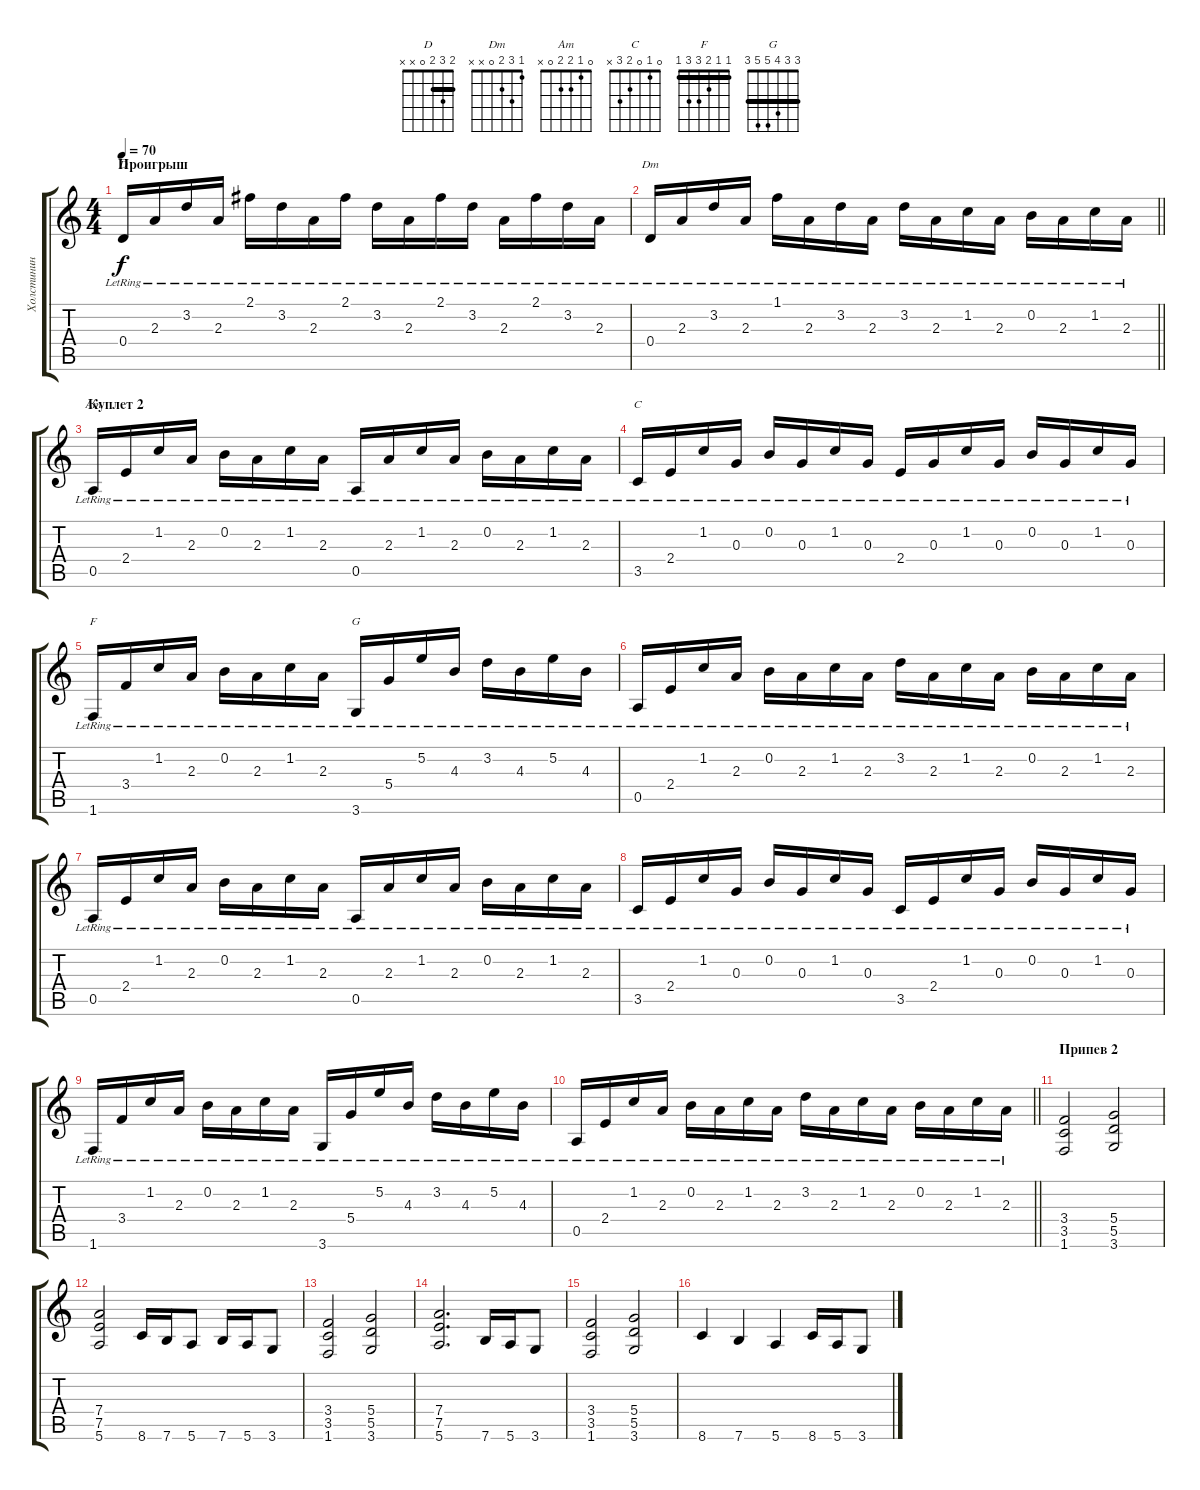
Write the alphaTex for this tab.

\track ("Холстинин" "Холстинин") {instrument electricguitarclean}
\staff {score tabs}
\tuning (E4 B3 G3 D3 A2 E2) {hide}
\chord ("D" 2 3 2 0 x x) {barre 2}
\chord ("Dm" 1 3 2 0 x x)
\chord ("Am" 0 1 2 2 0 x)
\chord ("C" 0 1 0 2 3 x)
\chord ("F" 1 1 2 3 3 1) {barre 1}
\chord ("G" 3 3 4 5 5 3) {barre 3}
\ts (4 4)
\section ("" "Проигрыш")
\tempo 70
\clef g2
\ks c
0.4{lr}.16{ch "D" dy f} 2.3{lr}.16 3.2{lr}.16 2.3{lr}.16 2.1{lr}.16 3.2{lr}.16 2.3{lr}.16 2.1{lr}.16 3.2{lr}.16 2.3{lr}.16 2.1{lr}.16 3.2{lr}.16 2.3{lr}.16 2.1{lr}.16 3.2{lr}.16 2.3{lr}.16 |
\barLineRight lightlight
0.4{lr}.16{ch "Dm"} 2.3{lr}.16 3.2{lr}.16 2.3{lr}.16 1.1{lr}.16 2.3{lr}.16 3.2{lr}.16 2.3{lr}.16 3.2{lr}.16 2.3{lr}.16 1.2{lr}.16 2.3{lr}.16 0.2{lr}.16 2.3{lr}.16 1.2{lr}.16 2.3{lr}.16 |
\section ("" "Куплет 2")
0.5{lr}.16{ch "Am"} 2.4{lr}.16 1.2{lr}.16 2.3{lr}.16 0.2{lr}.16 2.3{lr}.16 1.2{lr}.16 2.3{lr}.16 0.5{lr}.16 2.3{lr}.16 1.2{lr}.16 2.3{lr}.16 0.2{lr}.16 2.3{lr}.16 1.2{lr}.16 2.3{lr}.16 |
3.5{lr}.16{ch "C"} 2.4{lr}.16 1.2{lr}.16 0.3{lr}.16 0.2{lr}.16 0.3{lr}.16 1.2{lr}.16 0.3{lr}.16 2.4{lr}.16 0.3{lr}.16 1.2{lr}.16 0.3{lr}.16 0.2{lr}.16 0.3{lr}.16 1.2{lr}.16 0.3{lr}.16 |
1.6{lr}.16{ch "F"} 3.4{lr}.16 1.2{lr}.16 2.3{lr}.16 0.2{lr}.16 2.3{lr}.16 1.2{lr}.16 2.3{lr}.16 3.6{lr}.16{ch "G"} 5.4{lr}.16 5.2{lr}.16 4.3{lr}.16 3.2{lr}.16 4.3{lr}.16 5.2{lr}.16 4.3{lr}.16 |
0.5{lr}.16 2.4{lr}.16 1.2{lr}.16 2.3{lr}.16 0.2{lr}.16 2.3{lr}.16 1.2{lr}.16 2.3{lr}.16 3.2{lr}.16 2.3{lr}.16 1.2{lr}.16 2.3{lr}.16 0.2{lr}.16 2.3{lr}.16 1.2{lr}.16 2.3{lr}.16 |
0.5{lr}.16 2.4{lr}.16 1.2{lr}.16 2.3{lr}.16 0.2{lr}.16 2.3{lr}.16 1.2{lr}.16 2.3{lr}.16 0.5{lr}.16 2.3{lr}.16 1.2{lr}.16 2.3{lr}.16 0.2{lr}.16 2.3{lr}.16 1.2{lr}.16 2.3{lr}.16 |
3.5{lr}.16 2.4{lr}.16 1.2{lr}.16 0.3{lr}.16 0.2{lr}.16 0.3{lr}.16 1.2{lr}.16 0.3{lr}.16 3.5{lr}.16 2.4{lr}.16 1.2{lr}.16 0.3{lr}.16 0.2{lr}.16 0.3{lr}.16 1.2{lr}.16 0.3{lr}.16 |
1.6{lr}.16 3.4{lr}.16 1.2{lr}.16 2.3{lr}.16 0.2{lr}.16 2.3{lr}.16 1.2{lr}.16 2.3{lr}.16 3.6{lr}.16 5.4{lr}.16 5.2{lr}.16 4.3{lr}.16 3.2{lr}.16 4.3{lr}.16 5.2{lr}.16 4.3{lr}.16 |
\barLineRight lightlight
0.5{lr}.16 2.4{lr}.16 1.2{lr}.16 2.3{lr}.16 0.2{lr}.16 2.3{lr}.16 1.2{lr}.16 2.3{lr}.16 3.2{lr}.16 2.3{lr}.16 1.2{lr}.16 2.3{lr}.16 0.2{lr}.16 2.3{lr}.16 1.2{lr}.16 2.3{lr}.16 |
\section ("" "Припев 2")
(3.4 3.5 1.6).2{instrument distortionguitar} (5.4 5.5 3.6).2 |
(7.4 7.5 5.6).2 8.6.16 7.6.16 5.6.8 7.6.16 5.6.16 3.6.8 |
(3.4 3.5 1.6).2 (5.4 5.5 3.6).2 |
(7.4 7.5 5.6).2{d} 7.6.16 5.6.16 3.6.8 |
(3.4 3.5 1.6).2 (5.4 5.5 3.6).2 |
8.6.4 7.6.4 5.6.4 8.6.16 5.6.16 3.6.8
